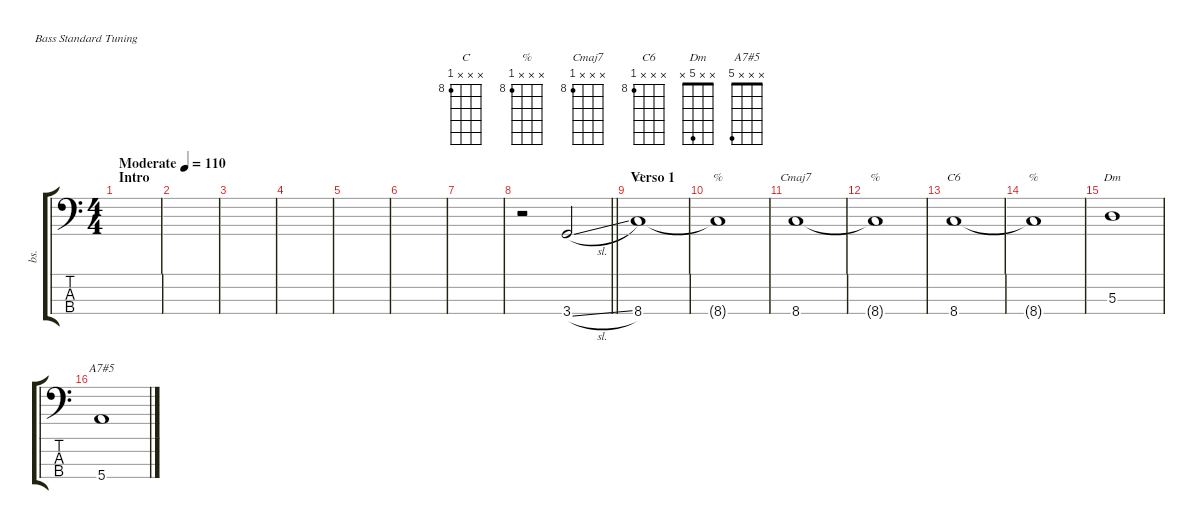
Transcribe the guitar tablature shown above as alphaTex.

\defaultSystemsLayout 4
\hideDynamics
\useSystemSignSeparator
\otherSystemsTrackNameOrientation horizontal
\extendBarLines
\track ("Bass" "bs.") {instrument electricbassfinger}
\staff {score tabs}
\tuning (G2 D2 A1 E1)
\chord ("C" x x x 8) {firstfret 8 showfingering false}
\chord ("%" x x x 8) {firstfret 8 showfingering false}
\chord ("Cmaj7" x x x 8) {firstfret 8 showfingering false}
\chord ("C6" x x x 8) {firstfret 8 showfingering false}
\chord ("Dm" x x 5 x) {showfingering false}
\chord ("A7#5" x x x 5) {showfingering false}
\ts (4 4)
\beaming (8 2 2 2 2)
\section ("" "Intro")
\tempo (110 "Moderate")
\clef f4
\ks c
|
|
|
|
|
|
|
\barLineRight lightlight
r.2{beam Down} 3.4{sl}.2{beam Up} |
\section ("" "Verso 1")
8.4.1{ch "C" beam Up} |
8.4{t}.1{ch "%" beam Up} |
8.4.1{ch "Cmaj7" beam Up} |
8.4{t}.1{ch "%" beam Up} |
8.4.1{ch "C6" beam Up} |
8.4{t}.1{ch "%" beam Up} |
5.3.1{ch "Dm" beam Down} |
5.4.1{ch "A7#5" beam Up}
